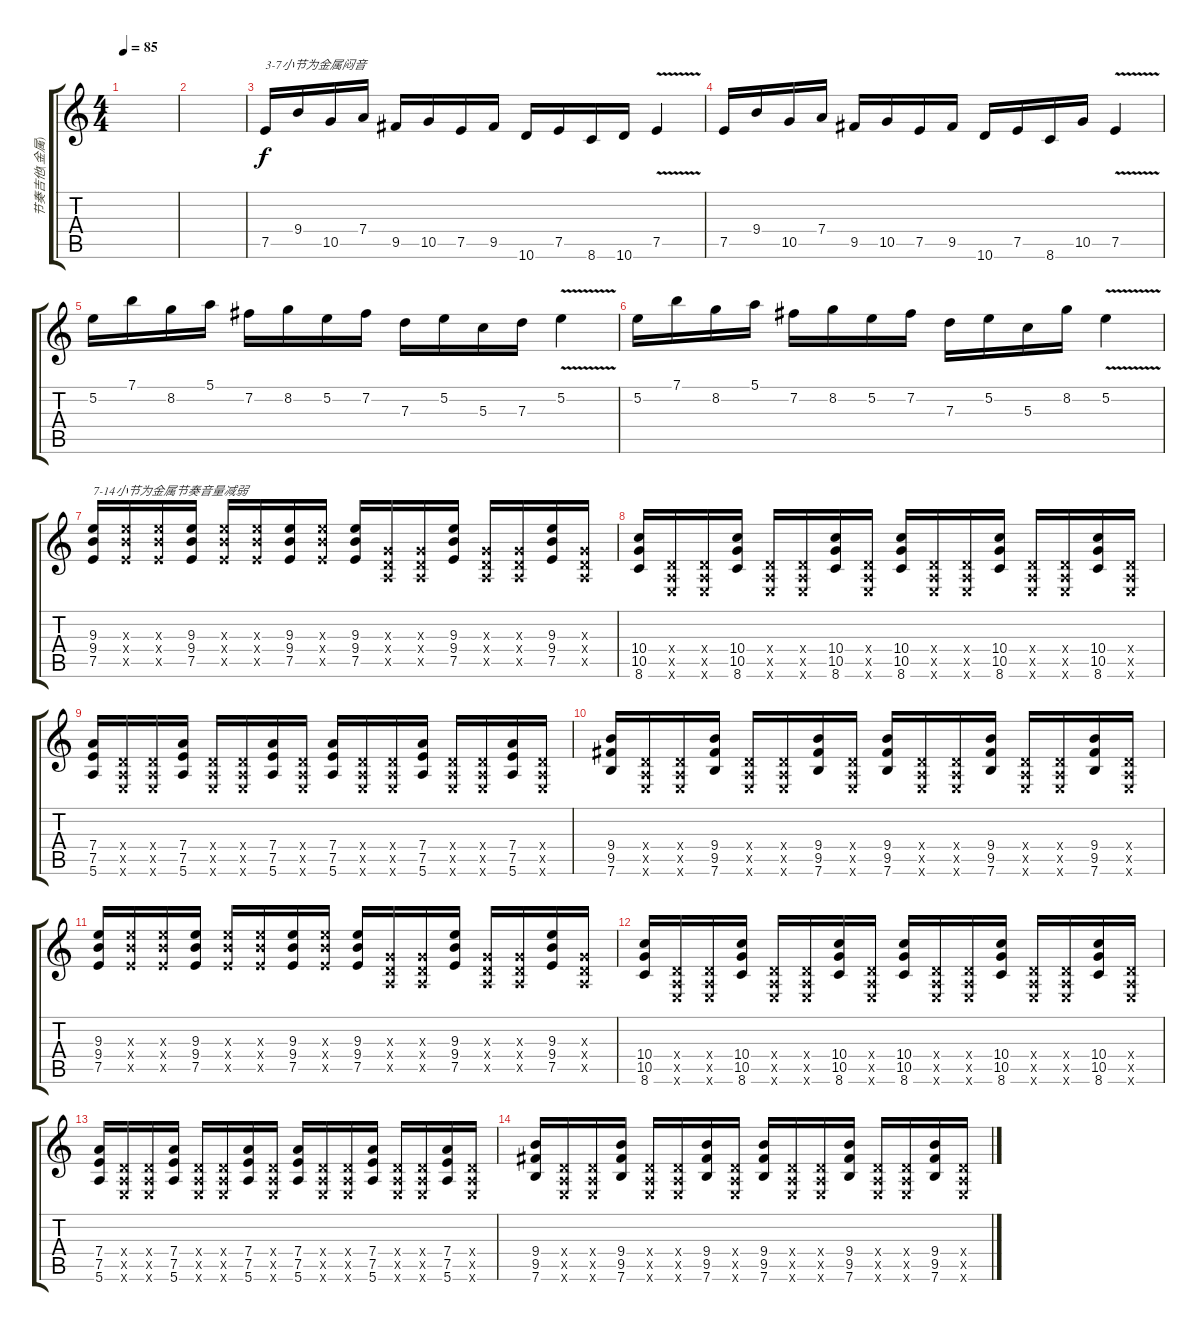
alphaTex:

\track ("节奏吉他(金属)" "节奏吉他(金属)") {instrument distortionguitar}
\staff {score tabs}
\tuning (E4 B3 G3 D3 A2 E2) {hide}
\ts (4 4)
\tempo 85
\clef g2
\ks c
|
|
7.5.16{txt "3-7小节为金属闷音" volume 16 instrument electricguitarmuted} 9.4.16 10.5.16 7.4.16 9.5.16 10.5.16 7.5.16 9.5.16 10.6.16 7.5.16 8.6.16 10.6.16 7.5{v}.4 |
7.5.16 9.4.16 10.5.16 7.4.16 9.5.16 10.5.16 7.5.16 9.5.16 10.6.16 7.5.16 8.6.16 10.5.16 7.5{v}.4 |
5.2.16 7.1.16 8.2.16 5.1.16 7.2.16 8.2.16 5.2.16 7.2.16 7.3.16 5.2.16 5.3.16 7.3.16 5.2{v}.4 |
5.2.16 7.1.16 8.2.16 5.1.16 7.2.16 8.2.16 5.2.16 7.2.16 7.3.16 5.2.16 5.3.16 8.2.16 5.2{v}.4 |
(9.3 9.4 7.5).16{txt "7-14小节为金属节奏音量减弱" volume 8 instrument distortionguitar} (9.3{x} 9.4{x} 7.5{x}).16 (9.3{x} 9.4{x} 7.5{x}).16 (9.3 9.4 7.5).16 (9.3{x} 9.4{x} 7.5{x}).16 (9.3{x} 9.4{x} 7.5{x}).16 (9.3 9.4 7.5).16 (9.3{x} 9.4{x} 7.5{x}).16 (9.3 9.4 7.5).16 (0.3{x} 0.4{x} 0.5{x}).16 (0.3{x} 0.4{x} 0.5{x}).16 (9.3 9.4 7.5).16 (0.3{x} 0.4{x} 0.5{x}).16 (0.3{x} 0.4{x} 0.5{x}).16 (9.3 9.4 7.5).16 (0.3{x} 0.4{x} 0.5{x}).16 |
(10.4 10.5 8.6).16 (0.4{x} 0.5{x} 0.6{x}).16 (0.4{x} 0.5{x} 0.6{x}).16 (10.4 10.5 8.6).16 (0.4{x} 0.5{x} 0.6{x}).16 (0.4{x} 0.5{x} 0.6{x}).16 (10.4 10.5 8.6).16 (0.4{x} 0.5{x} 0.6{x}).16 (10.4 10.5 8.6).16 (0.4{x} 0.5{x} 0.6{x}).16 (0.4{x} 0.5{x} 0.6{x}).16 (10.4 10.5 8.6).16 (0.4{x} 0.5{x} 0.6{x}).16 (0.4{x} 0.5{x} 0.6{x}).16 (10.4 10.5 8.6).16 (0.4{x} 0.5{x} 0.6{x}).16 |
(7.4 7.5 5.6).16 (0.4{x} 0.5{x} 0.6{x}).16 (0.4{x} 0.5{x} 0.6{x}).16 (7.4 7.5 5.6).16 (0.4{x} 0.5{x} 0.6{x}).16 (0.4{x} 0.5{x} 0.6{x}).16 (7.4 7.5 5.6).16 (0.4{x} 0.5{x} 0.6{x}).16 (7.4 7.5 5.6).16 (0.4{x} 0.5{x} 0.6{x}).16 (0.4{x} 0.5{x} 0.6{x}).16 (7.4 7.5 5.6).16 (0.4{x} 0.5{x} 0.6{x}).16 (0.4{x} 0.5{x} 0.6{x}).16 (7.4 7.5 5.6).16 (0.4{x} 0.5{x} 0.6{x}).16 |
(9.4 9.5 7.6).16 (0.4{x} 0.5{x} 0.6{x}).16 (0.4{x} 0.5{x} 0.6{x}).16 (9.4 9.5 7.6).16 (0.4{x} 0.5{x} 0.6{x}).16 (0.4{x} 0.5{x} 0.6{x}).16 (9.4 9.5 7.6).16 (0.4{x} 0.5{x} 0.6{x}).16 (9.4 9.5 7.6).16 (0.4{x} 0.5{x} 0.6{x}).16 (0.4{x} 0.5{x} 0.6{x}).16 (9.4 9.5 7.6).16 (0.4{x} 0.5{x} 0.6{x}).16 (0.4{x} 0.5{x} 0.6{x}).16 (9.4 9.5 7.6).16 (0.4{x} 0.5{x} 0.6{x}).16 |
(9.3 9.4 7.5).16 (9.3{x} 9.4{x} 7.5{x}).16 (9.3{x} 9.4{x} 7.5{x}).16 (9.3 9.4 7.5).16 (9.3{x} 9.4{x} 7.5{x}).16 (9.3{x} 9.4{x} 7.5{x}).16 (9.3 9.4 7.5).16 (9.3{x} 9.4{x} 7.5{x}).16 (9.3 9.4 7.5).16 (0.3{x} 0.4{x} 0.5{x}).16 (0.3{x} 0.4{x} 0.5{x}).16 (9.3 9.4 7.5).16 (0.3{x} 0.4{x} 0.5{x}).16 (0.3{x} 0.4{x} 0.5{x}).16 (9.3 9.4 7.5).16 (0.3{x} 0.4{x} 0.5{x}).16 |
(10.4 10.5 8.6).16 (0.4{x} 0.5{x} 0.6{x}).16 (0.4{x} 0.5{x} 0.6{x}).16 (10.4 10.5 8.6).16 (0.4{x} 0.5{x} 0.6{x}).16 (0.4{x} 0.5{x} 0.6{x}).16 (10.4 10.5 8.6).16 (0.4{x} 0.5{x} 0.6{x}).16 (10.4 10.5 8.6).16 (0.4{x} 0.5{x} 0.6{x}).16 (0.4{x} 0.5{x} 0.6{x}).16 (10.4 10.5 8.6).16 (0.4{x} 0.5{x} 0.6{x}).16 (0.4{x} 0.5{x} 0.6{x}).16 (10.4 10.5 8.6).16 (0.4{x} 0.5{x} 0.6{x}).16 |
(7.4 7.5 5.6).16 (0.4{x} 0.5{x} 0.6{x}).16 (0.4{x} 0.5{x} 0.6{x}).16 (7.4 7.5 5.6).16 (0.4{x} 0.5{x} 0.6{x}).16 (0.4{x} 0.5{x} 0.6{x}).16 (7.4 7.5 5.6).16 (0.4{x} 0.5{x} 0.6{x}).16 (7.4 7.5 5.6).16 (0.4{x} 0.5{x} 0.6{x}).16 (0.4{x} 0.5{x} 0.6{x}).16 (7.4 7.5 5.6).16 (0.4{x} 0.5{x} 0.6{x}).16 (0.4{x} 0.5{x} 0.6{x}).16 (7.4 7.5 5.6).16 (0.4{x} 0.5{x} 0.6{x}).16 |
(9.4 9.5 7.6).16 (0.4{x} 0.5{x} 0.6{x}).16 (0.4{x} 0.5{x} 0.6{x}).16 (9.4 9.5 7.6).16 (0.4{x} 0.5{x} 0.6{x}).16 (0.4{x} 0.5{x} 0.6{x}).16 (9.4 9.5 7.6).16 (0.4{x} 0.5{x} 0.6{x}).16 (9.4 9.5 7.6).16 (0.4{x} 0.5{x} 0.6{x}).16 (0.4{x} 0.5{x} 0.6{x}).16 (9.4 9.5 7.6).16 (0.4{x} 0.5{x} 0.6{x}).16 (0.4{x} 0.5{x} 0.6{x}).16 (9.4 9.5 7.6).16 (0.4{x} 0.5{x} 0.6{x}).16
